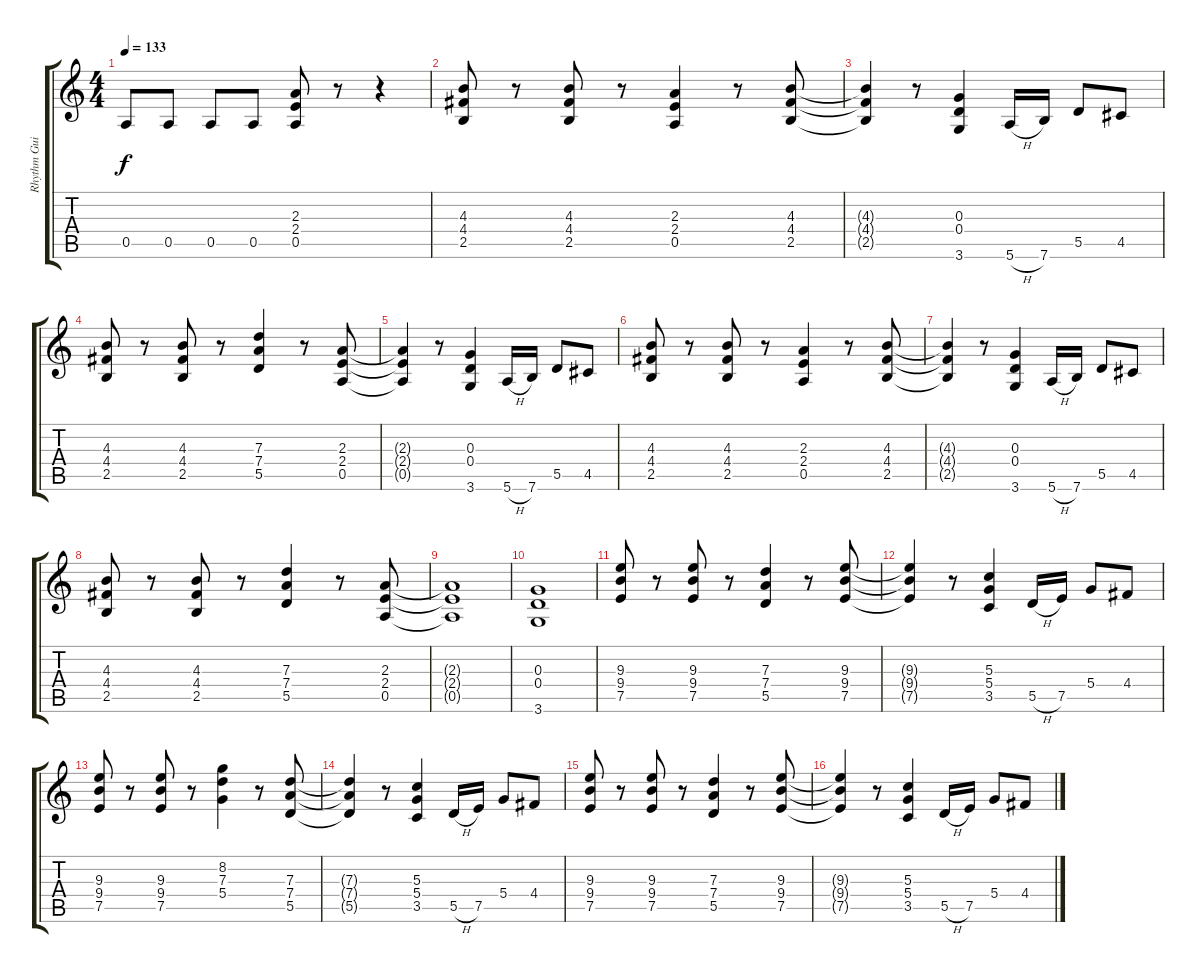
\track ("Rhythm Guitar 2" "Rhythm Gui") {instrument distortionguitar}
\staff {score tabs}
\tuning (E4 B3 G3 D3 A2 E2) {hide}
\ts (4 4)
\tempo 133
\clef g2
\ks c
0.5.8{dy f} 0.5.8 0.5.8 0.5.8 (2.3 2.4 0.5).8 r.8 r.4 |
(4.3 4.4 2.5).8 r.8 (4.3 4.4 2.5).8 r.8 (2.3 2.4 0.5).4 r.8 (4.3 4.4 2.5).8 |
(4.3{t} 4.4{t} 2.5{t}).4 r.8 (0.3 0.4 3.6).4 5.6{h}.16 7.6.16 5.5.8 4.5.8 |
(4.3 4.4 2.5).8 r.8 (4.3 4.4 2.5).8 r.8 (7.3 7.4 5.5).4 r.8 (2.3 2.4 0.5).8 |
(2.3{t} 2.4{t} 0.5{t}).4 r.8 (0.3 0.4 3.6).4 5.6{h}.16 7.6.16 5.5.8 4.5.8 |
(4.3 4.4 2.5).8 r.8 (4.3 4.4 2.5).8 r.8 (2.3 2.4 0.5).4 r.8 (4.3 4.4 2.5).8 |
(4.3{t} 4.4{t} 2.5{t}).4 r.8 (0.3 0.4 3.6).4 5.6{h}.16 7.6.16 5.5.8 4.5.8 |
(4.3 4.4 2.5).8 r.8 (4.3 4.4 2.5).8 r.8 (7.3 7.4 5.5).4 r.8 (2.3 2.4 0.5).8 |
(2.3{t} 2.4{t} 0.5{t}).1 |
(0.3 0.4 3.6).1 |
(9.3 9.4 7.5).8{volume 5} r.8 (9.3 9.4 7.5).8 r.8 (7.3 7.4 5.5).4 r.8 (9.3 9.4 7.5).8 |
(9.3{t} 9.4{t} 7.5{t}).4 r.8 (5.3 5.4 3.5).4 5.5{h}.16 7.5.16 5.4.8 4.4.8 |
(9.3 9.4 7.5).8 r.8 (9.3 9.4 7.5).8 r.8 (8.2 7.3 5.4).4 r.8 (7.3 7.4 5.5).8 |
(7.3{t} 7.4{t} 5.5{t}).4 r.8 (5.3 5.4 3.5).4 5.5{h}.16 7.5.16 5.4.8 4.4.8 |
(9.3 9.4 7.5).8 r.8 (9.3 9.4 7.5).8 r.8 (7.3 7.4 5.5).4 r.8 (9.3 9.4 7.5).8 |
(9.3{t} 9.4{t} 7.5{t}).4 r.8 (5.3 5.4 3.5).4 5.5{h}.16 7.5.16 5.4.8 4.4.8
